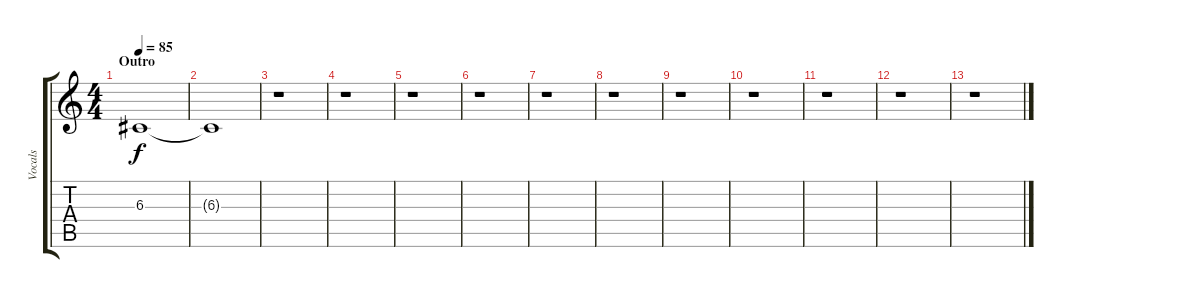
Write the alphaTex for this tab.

\track ("Vocals" "Vocals") {instrument lead8bassandlead}
\staff {score tabs}
\tuning (E4 B3 G3 D3 A2 D2) {hide}
\ts (4 4)
\section ("" "Outro")
\tempo 85
\clef g2
\ks c
6.3{t}.1{dy f} |
6.3{t}.1 |
r.1 |
r.1 |
r.1 |
r.1 |
r.1 |
r.1 |
r.1 |
r.1 |
r.1 |
r.1 |
r.1
